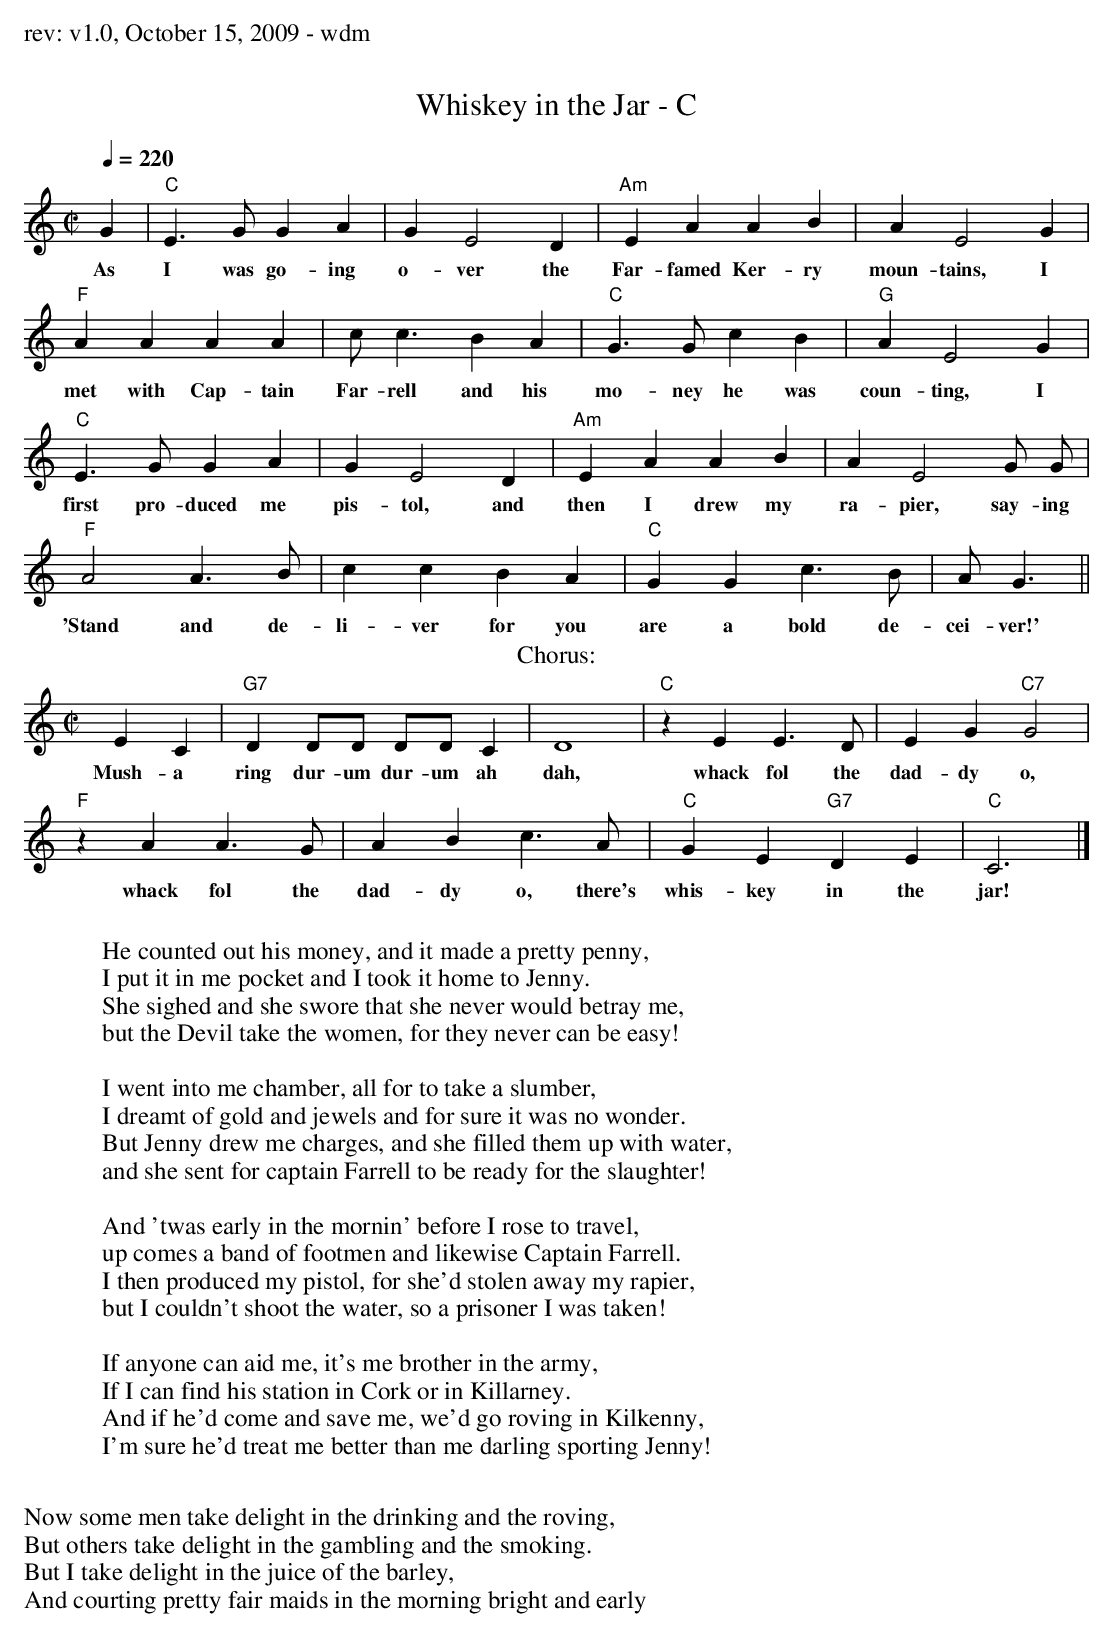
X:1
T:Whiskey in the Jar - C
M:C|
L:1/8
Q:1/4=220
K:C
G2 | "C"E2>G2 G2 A2 | G2 E4 D2 | "Am" E2 A2 A2 B2 | A2 E4 G2 |
w: As I was go-ing o-ver the Far-famed Ker-ry moun-tains, I
"F" A2 A2 A2 A2 | c c3 B2 A2 | "C" G2> G2 c2 B2 | "G"A2 E4 G2 |
w: met with Cap-tain Far-rell and his mo-ney he was coun-ting, I
"C"E2> G2 G2 A2 | G2 E4 D2 | "Am" E2 A2 A2 B2 | A2 E4 G G |
w: first pro-duced me pis-tol, and then I drew my ra-pier, say-ing
"F" A4 A3 B | c2 c2 B2 A2 | "C" G2 G2 c3 B | A G3 ||
w: 'Stand and de-li-ver for you are a bold de-cei-ver!'
T: Chorus:
E2 c,2 | "G7" D2 DD DD c,2 | D8 | "C" z2 E2 E3 D | E2 G2 "C7" G4 |
w: Mush-a ring dur-um dur-um ah dah, whack fol the dad-dy o,
"F" z2 A2 A3 G | A2 B2 c3 A | "C" G2 E2 "G7" D2 E2 | "C" c,6 |]
w: whack fol the dad-dy o, there's whis-key in the jar!
W:
W: He counted out his money, and it made a pretty penny,
W: I put it in me pocket and I took it home to Jenny.
W: She sighed and she swore that she never would betray me,
W: but the Devil take the women, for they never can be easy!
W:
W: I went into me chamber, all for to take a slumber,
W: I dreamt of gold and jewels and for sure it was no wonder.
W: But Jenny drew me charges, and she filled them up with water,
W: and she sent for captain Farrell to be ready for the slaughter!
W:
W: And 'twas early in the mornin' before I rose to travel,
W: up comes a band of footmen and likewise Captain Farrell.
W: I then produced my pistol, for she'd stolen away my rapier,
W: but I couldn't shoot the water, so a prisoner I was taken!
W:
W: If anyone can aid me, it's me brother in the army,
W: If I can find his station in Cork or in Killarney.
W: And if he'd come and save me, we'd go roving in Kilkenny,
W: I'm sure he'd treat me better than me darling sporting Jenny!
W:
W: Now some men take delight in the drinking and the roving,
W: But others take delight in the gambling and the smoking.
W: But I take delight in the juice of the barley,
W: And courting pretty fair maids in the morning bright and early
